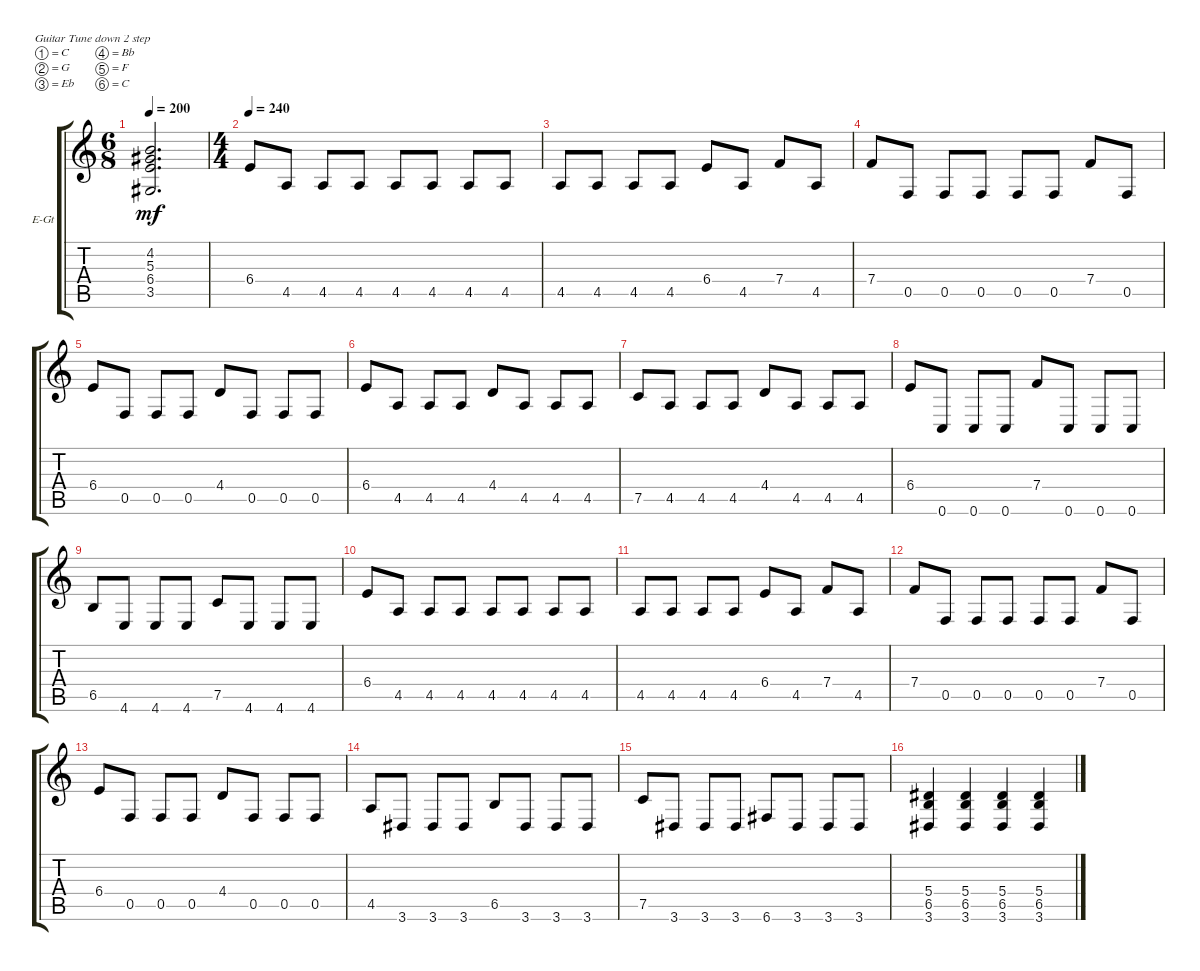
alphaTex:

\defaultSystemsLayout 4
\bracketExtendMode groupsimilarinstruments
\firstSystemTrackNameOrientation horizontal
\otherSystemsTrackNameOrientation horizontal
\track ("Knight Rhythm" "E-Gt") {instrument overdrivenguitar}
\staff {score tabs}
\tuning (C4 G3 Eb3 Bb2 F2 C2)
\ts (6 8)
\tempo 200
\clef g2
\ks aminor
(4.2{t} 5.3{t} 6.4{t} 3.5{t}).2{d dy mf} |
\ts (4 4)
\tempo 240
6.4.8 4.5.8 4.5.8 4.5.8 4.5.8 4.5.8 4.5.8 4.5.8 |
4.5.8 4.5.8 4.5.8 4.5.8 6.4.8 4.5.8 7.4.8 4.5.8 |
7.4.8 0.5.8 0.5.8 0.5.8 0.5.8 0.5.8 7.4.8 0.5.8 |
6.4.8 0.5.8 0.5.8 0.5.8 4.4.8 0.5.8 0.5.8 0.5.8 |
6.4.8 4.5.8 4.5.8 4.5.8 4.4.8 4.5.8 4.5.8 4.5.8 |
7.5.8 4.5.8 4.5.8 4.5.8 4.4.8 4.5.8 4.5.8 4.5.8 |
6.4.8 0.6.8 0.6.8 0.6.8 7.4.8 0.6.8 0.6.8 0.6.8 |
6.5.8 4.6.8 4.6.8 4.6.8 7.5.8 4.6.8 4.6.8 4.6.8 |
6.4.8 4.5.8 4.5.8 4.5.8 4.5.8 4.5.8 4.5.8 4.5.8 |
4.5.8 4.5.8 4.5.8 4.5.8 6.4.8 4.5.8 7.4.8 4.5.8 |
7.4.8 0.5.8 0.5.8 0.5.8 0.5.8 0.5.8 7.4.8 0.5.8 |
6.4.8 0.5.8 0.5.8 0.5.8 4.4.8 0.5.8 0.5.8 0.5.8 |
4.5.8 3.6.8 3.6.8 3.6.8 6.5.8 3.6.8 3.6.8 3.6.8 |
7.5.8 3.6.8 3.6.8 3.6.8 6.6.8 3.6.8 3.6.8 3.6.8 |
(3.6 6.5 5.4).4 (3.6 6.5 5.4).4 (3.6 6.5 5.4).4 (3.6 6.5 5.4).4
